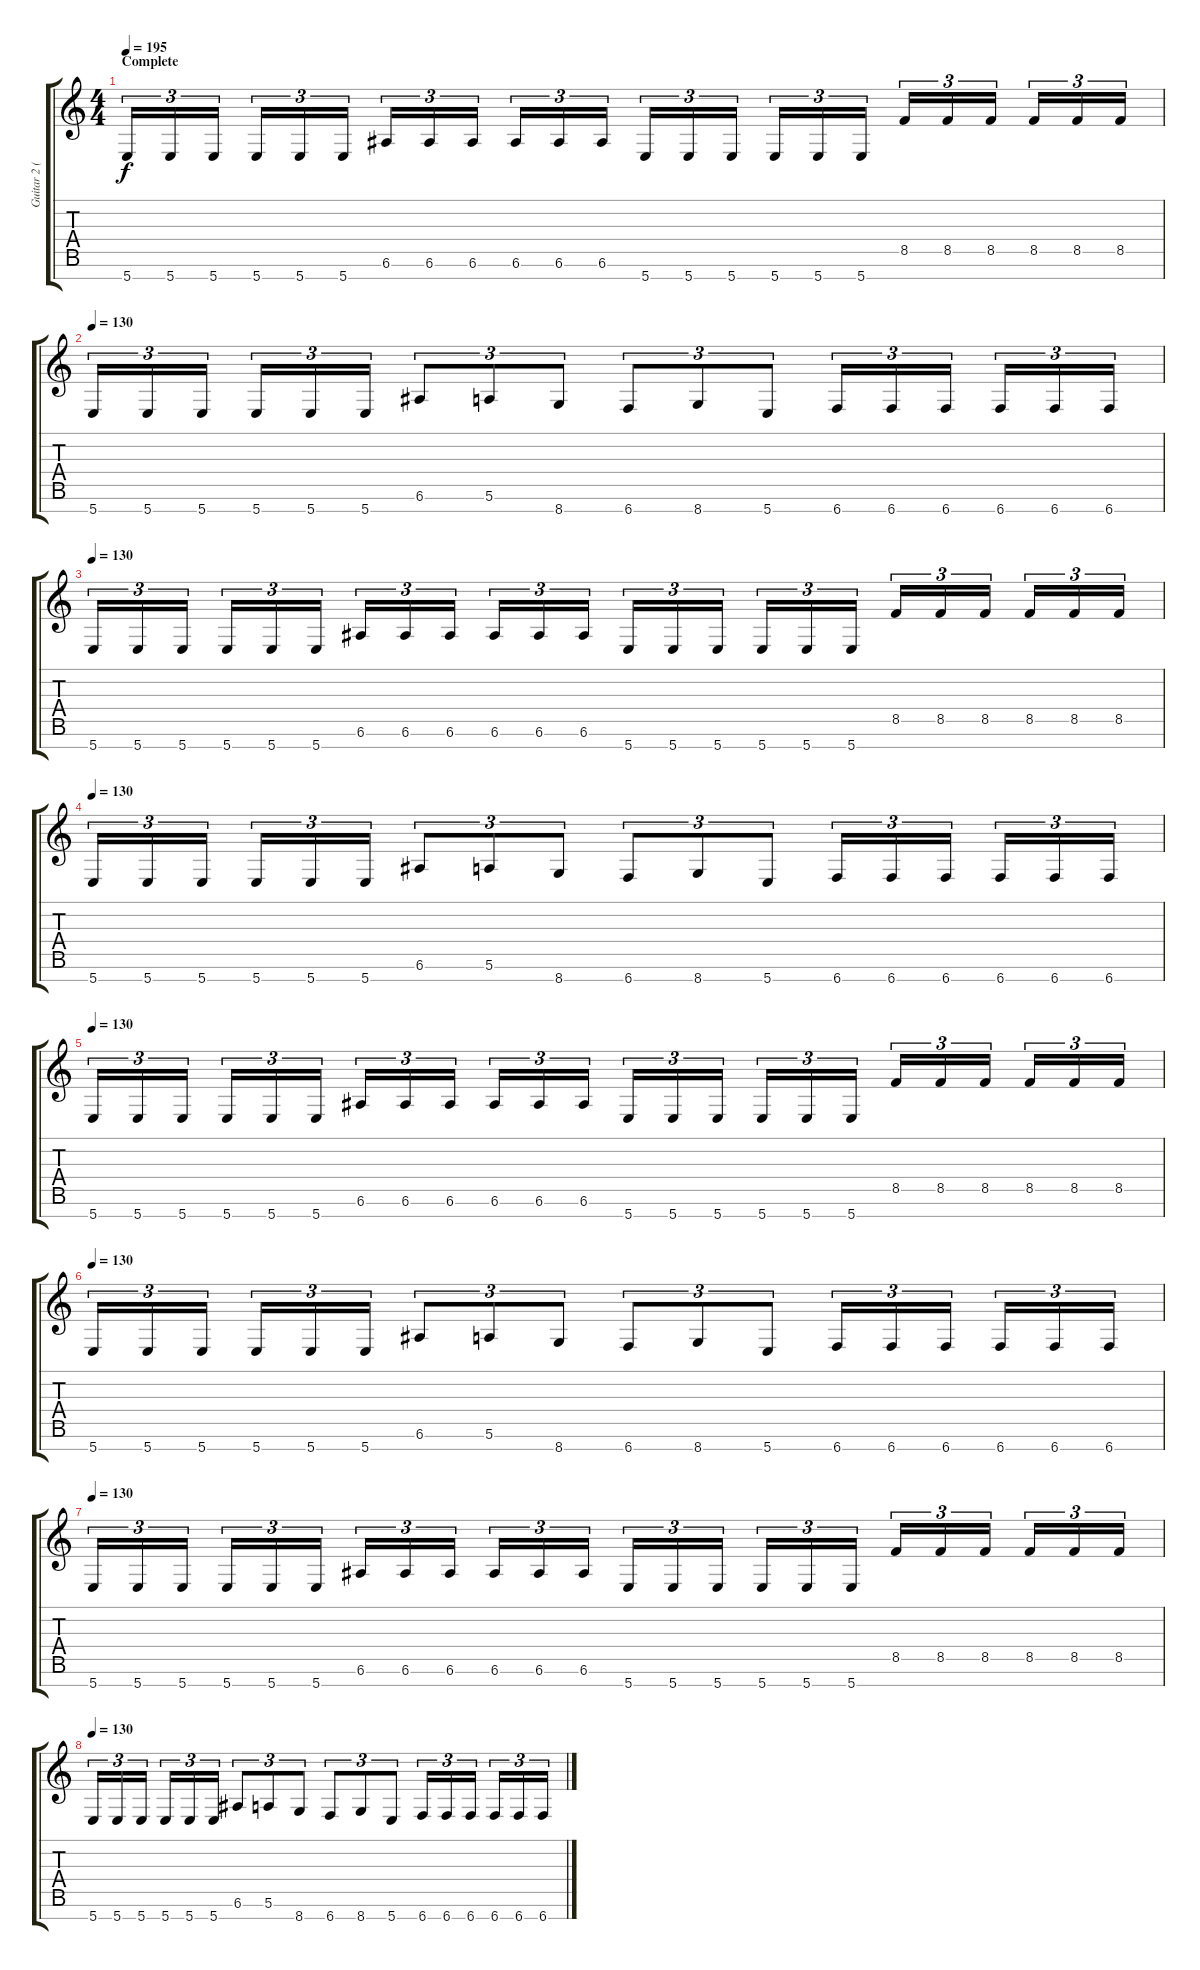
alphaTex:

\track ("Guitar 2 (7 String)" "Guitar 2 (") {instrument overdrivenguitar}
\staff {score tabs}
\tuning (E4 B3 G3 D3 A2 E2 B1) {hide}
\ts (4 4)
\section ("" "Complete")
\tempo 195
\tempo 130
\tempo 195
\clef g2
\ks c
5.7.16{tu (3 2) dy f instrument overdrivenguitar} 5.7.16{tu (3 2)} 5.7.16{tu (3 2)} 5.7.16{tu (3 2)} 5.7.16{tu (3 2)} 5.7.16{tu (3 2)} 6.6.16{tu (3 2)} 6.6.16{tu (3 2)} 6.6.16{tu (3 2)} 6.6.16{tu (3 2)} 6.6.16{tu (3 2)} 6.6.16{tu (3 2)} 5.7.16{tu (3 2)} 5.7.16{tu (3 2)} 5.7.16{tu (3 2)} 5.7.16{tu (3 2)} 5.7.16{tu (3 2)} 5.7.16{tu (3 2)} 8.5.16{tu (3 2)} 8.5.16{tu (3 2)} 8.5.16{tu (3 2)} 8.5.16{tu (3 2)} 8.5.16{tu (3 2)} 8.5.16{tu (3 2)} |
\tempo 130
5.7.16{tu (3 2)} 5.7.16{tu (3 2)} 5.7.16{tu (3 2)} 5.7.16{tu (3 2)} 5.7.16{tu (3 2)} 5.7.16{tu (3 2)} 6.6.8{tu (3 2)} 5.6.8{tu (3 2)} 8.7.8{tu (3 2)} 6.7.8{tu (3 2)} 8.7.8{tu (3 2)} 5.7.8{tu (3 2)} 6.7.16{tu (3 2)} 6.7.16{tu (3 2)} 6.7.16{tu (3 2)} 6.7.16{tu (3 2)} 6.7.16{tu (3 2)} 6.7.16{tu (3 2)} |
\tempo 130
5.7.16{tu (3 2)} 5.7.16{tu (3 2)} 5.7.16{tu (3 2)} 5.7.16{tu (3 2)} 5.7.16{tu (3 2)} 5.7.16{tu (3 2)} 6.6.16{tu (3 2)} 6.6.16{tu (3 2)} 6.6.16{tu (3 2)} 6.6.16{tu (3 2)} 6.6.16{tu (3 2)} 6.6.16{tu (3 2)} 5.7.16{tu (3 2)} 5.7.16{tu (3 2)} 5.7.16{tu (3 2)} 5.7.16{tu (3 2)} 5.7.16{tu (3 2)} 5.7.16{tu (3 2)} 8.5.16{tu (3 2)} 8.5.16{tu (3 2)} 8.5.16{tu (3 2)} 8.5.16{tu (3 2)} 8.5.16{tu (3 2)} 8.5.16{tu (3 2)} |
\tempo 130
5.7.16{tu (3 2)} 5.7.16{tu (3 2)} 5.7.16{tu (3 2)} 5.7.16{tu (3 2)} 5.7.16{tu (3 2)} 5.7.16{tu (3 2)} 6.6.8{tu (3 2)} 5.6.8{tu (3 2)} 8.7.8{tu (3 2)} 6.7.8{tu (3 2)} 8.7.8{tu (3 2)} 5.7.8{tu (3 2)} 6.7.16{tu (3 2)} 6.7.16{tu (3 2)} 6.7.16{tu (3 2)} 6.7.16{tu (3 2)} 6.7.16{tu (3 2)} 6.7.16{tu (3 2)} |
\tempo 130
5.7.16{tu (3 2)} 5.7.16{tu (3 2)} 5.7.16{tu (3 2)} 5.7.16{tu (3 2)} 5.7.16{tu (3 2)} 5.7.16{tu (3 2)} 6.6.16{tu (3 2)} 6.6.16{tu (3 2)} 6.6.16{tu (3 2)} 6.6.16{tu (3 2)} 6.6.16{tu (3 2)} 6.6.16{tu (3 2)} 5.7.16{tu (3 2)} 5.7.16{tu (3 2)} 5.7.16{tu (3 2)} 5.7.16{tu (3 2)} 5.7.16{tu (3 2)} 5.7.16{tu (3 2)} 8.5.16{tu (3 2)} 8.5.16{tu (3 2)} 8.5.16{tu (3 2)} 8.5.16{tu (3 2)} 8.5.16{tu (3 2)} 8.5.16{tu (3 2)} |
\tempo 130
5.7.16{tu (3 2)} 5.7.16{tu (3 2)} 5.7.16{tu (3 2)} 5.7.16{tu (3 2)} 5.7.16{tu (3 2)} 5.7.16{tu (3 2)} 6.6.8{tu (3 2)} 5.6.8{tu (3 2)} 8.7.8{tu (3 2)} 6.7.8{tu (3 2)} 8.7.8{tu (3 2)} 5.7.8{tu (3 2)} 6.7.16{tu (3 2)} 6.7.16{tu (3 2)} 6.7.16{tu (3 2)} 6.7.16{tu (3 2)} 6.7.16{tu (3 2)} 6.7.16{tu (3 2)} |
\tempo 130
5.7.16{tu (3 2)} 5.7.16{tu (3 2)} 5.7.16{tu (3 2)} 5.7.16{tu (3 2)} 5.7.16{tu (3 2)} 5.7.16{tu (3 2)} 6.6.16{tu (3 2)} 6.6.16{tu (3 2)} 6.6.16{tu (3 2)} 6.6.16{tu (3 2)} 6.6.16{tu (3 2)} 6.6.16{tu (3 2)} 5.7.16{tu (3 2)} 5.7.16{tu (3 2)} 5.7.16{tu (3 2)} 5.7.16{tu (3 2)} 5.7.16{tu (3 2)} 5.7.16{tu (3 2)} 8.5.16{tu (3 2)} 8.5.16{tu (3 2)} 8.5.16{tu (3 2)} 8.5.16{tu (3 2)} 8.5.16{tu (3 2)} 8.5.16{tu (3 2)} |
\tempo 130
5.7.16{tu (3 2)} 5.7.16{tu (3 2)} 5.7.16{tu (3 2)} 5.7.16{tu (3 2)} 5.7.16{tu (3 2)} 5.7.16{tu (3 2)} 6.6.8{tu (3 2)} 5.6.8{tu (3 2)} 8.7.8{tu (3 2)} 6.7.8{tu (3 2)} 8.7.8{tu (3 2)} 5.7.8{tu (3 2)} 6.7.16{tu (3 2)} 6.7.16{tu (3 2)} 6.7.16{tu (3 2)} 6.7.16{tu (3 2)} 6.7.16{tu (3 2)} 6.7.16{tu (3 2)}
